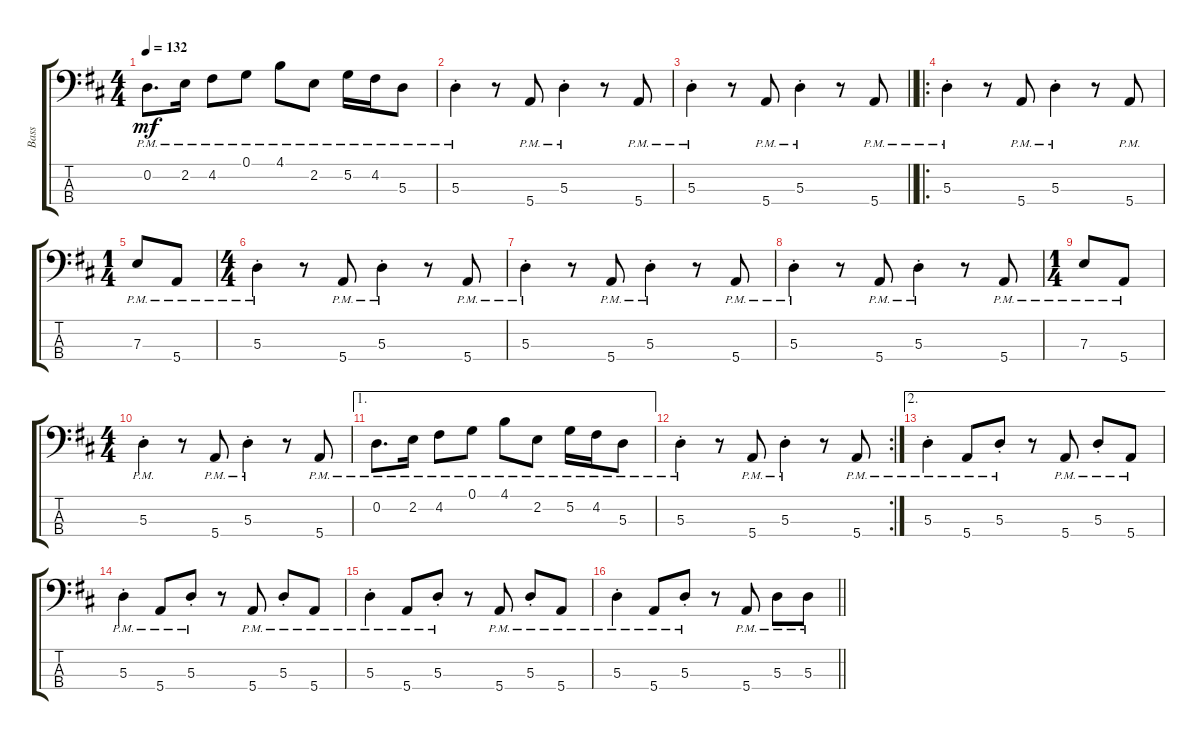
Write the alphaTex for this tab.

\track ("Bass" "Bass") {instrument electricbasspick}
\staff {score tabs}
\tuning (G2 D2 A1 E1) {hide}
\ts (4 4)
\tempo 132
\clef f4
\ks d
0.2{pm}.8{d dy mf instrument electricbasspick} 2.2{pm}.16 4.2{pm}.8 0.1{pm}.8 4.1{pm}.8 2.2{pm}.8 5.2{pm}.16 4.2{pm}.16 5.3{pm}.8 |
5.3{pm st}.4 r.8 5.4{pm}.8 5.3{pm st}.4 r.8 5.4{pm}.8 |
\barLineRight lightlight
5.3{pm st}.4 r.8 5.4{pm}.8 5.3{pm st}.4 r.8 5.4{pm}.8 |
\ro
5.3{pm st}.4 r.8 5.4{pm}.8 5.3{pm st}.4 r.8 5.4{pm}.8 |
\ts (1 4)
7.3{pm}.8 5.4{pm}.8 |
\ts (4 4)
5.3{pm st}.4 r.8 5.4{pm}.8 5.3{pm st}.4 r.8 5.4{pm}.8 |
5.3{pm st}.4 r.8 5.4{pm}.8 5.3{pm st}.4 r.8 5.4{pm}.8 |
5.3{pm st}.4 r.8 5.4{pm}.8 5.3{pm st}.4 r.8 5.4{pm}.8 |
\ts (1 4)
7.3{pm}.8 5.4{pm}.8 |
\ts (4 4)
5.3{pm st}.4 r.8 5.4{pm}.8 5.3{pm st}.4 r.8 5.4{pm}.8 |
\ae 1
0.2{pm}.8{d} 2.2{pm}.16 4.2{pm}.8 0.1{pm}.8 4.1{pm}.8 2.2{pm}.8 5.2{pm}.16 4.2{pm}.16 5.3{pm}.8 |
\rc 2
5.3{pm st}.4 r.8 5.4{pm}.8 5.3{pm st}.4 r.8 5.4{pm}.8 |
\ae 2
5.3{pm st}.4 5.4{pm}.8 5.3{pm st}.8 r.8 5.4{pm}.8 5.3{pm st}.8 5.4{pm}.8 |
5.3{pm st}.4 5.4{pm}.8 5.3{pm st}.8 r.8 5.4{pm}.8 5.3{pm st}.8 5.4{pm}.8 |
5.3{pm st}.4 5.4{pm}.8 5.3{pm st}.8 r.8 5.4{pm}.8 5.3{pm st}.8 5.4{pm}.8 |
\barLineRight lightlight
5.3{pm st}.4 5.4{pm}.8 5.3{pm st}.8 r.8 5.4{pm}.8 5.3{pm}.8 5.3{pm}.8
